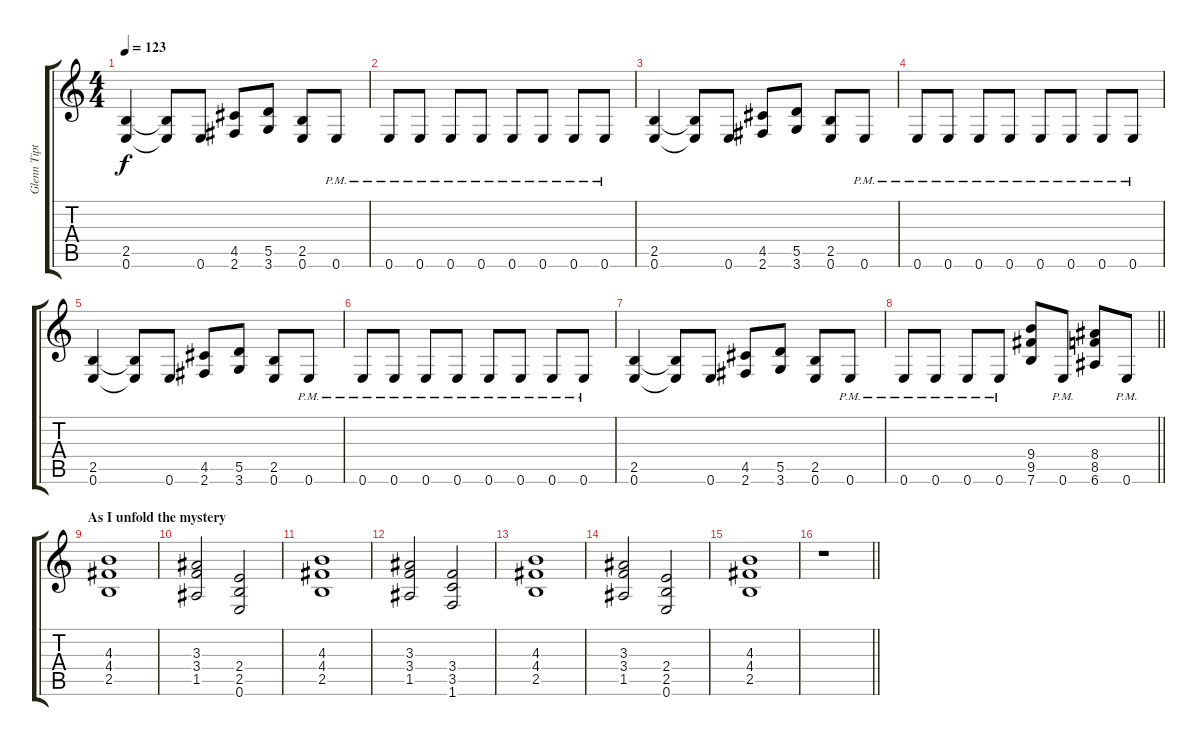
\track ("Glenn Tipton" "Glenn Tipt") {instrument overdrivenguitar}
\staff {score tabs}
\tuning (E4 B3 G3 D3 A2 E2) {hide}
\ts (4 4)
\tempo 123
\clef g2
\ks c
(2.5 0.6).4{dy f} (2.5{t} 0.6{t}).8 0.6.8 (4.5 2.6).8 (5.5 3.6).8 (2.5 0.6).8 0.6{pm}.8 |
0.6{pm}.8 0.6{pm}.8 0.6{pm}.8 0.6{pm}.8 0.6{pm}.8 0.6{pm}.8 0.6{pm}.8 0.6{pm}.8 |
(2.5 0.6).4 (2.5{t} 0.6{t}).8 0.6.8 (4.5 2.6).8 (5.5 3.6).8 (2.5 0.6).8 0.6{pm}.8 |
0.6{pm}.8 0.6{pm}.8 0.6{pm}.8 0.6{pm}.8 0.6{pm}.8 0.6{pm}.8 0.6{pm}.8 0.6{pm}.8 |
(2.5 0.6).4 (2.5{t} 0.6{t}).8 0.6.8 (4.5 2.6).8 (5.5 3.6).8 (2.5 0.6).8 0.6{pm}.8 |
0.6{pm}.8 0.6{pm}.8 0.6{pm}.8 0.6{pm}.8 0.6{pm}.8 0.6{pm}.8 0.6{pm}.8 0.6{pm}.8 |
(2.5 0.6).4 (2.5{t} 0.6{t}).8 0.6.8 (4.5 2.6).8 (5.5 3.6).8 (2.5 0.6).8 0.6{pm}.8 |
\barLineRight lightlight
0.6{pm}.8 0.6{pm}.8 0.6{pm}.8 0.6{pm}.8 (9.4 9.5 7.6).8 0.6{pm}.8 (8.4 8.5 6.6).8 0.6{pm}.8 |
\section ("" "As I unfold the mystery")
(4.3 4.4 2.5).1 |
(3.3 3.4 1.5).2 (2.4 2.5 0.6).2 |
(4.3 4.4 2.5).1 |
(3.3 3.4 1.5).2 (3.4 3.5 1.6).2 |
(4.3 4.4 2.5).1 |
(3.3 3.4 1.5).2 (2.4 2.5 0.6).2 |
(4.3 4.4 2.5).1 |
\barLineRight lightlight
r.1
